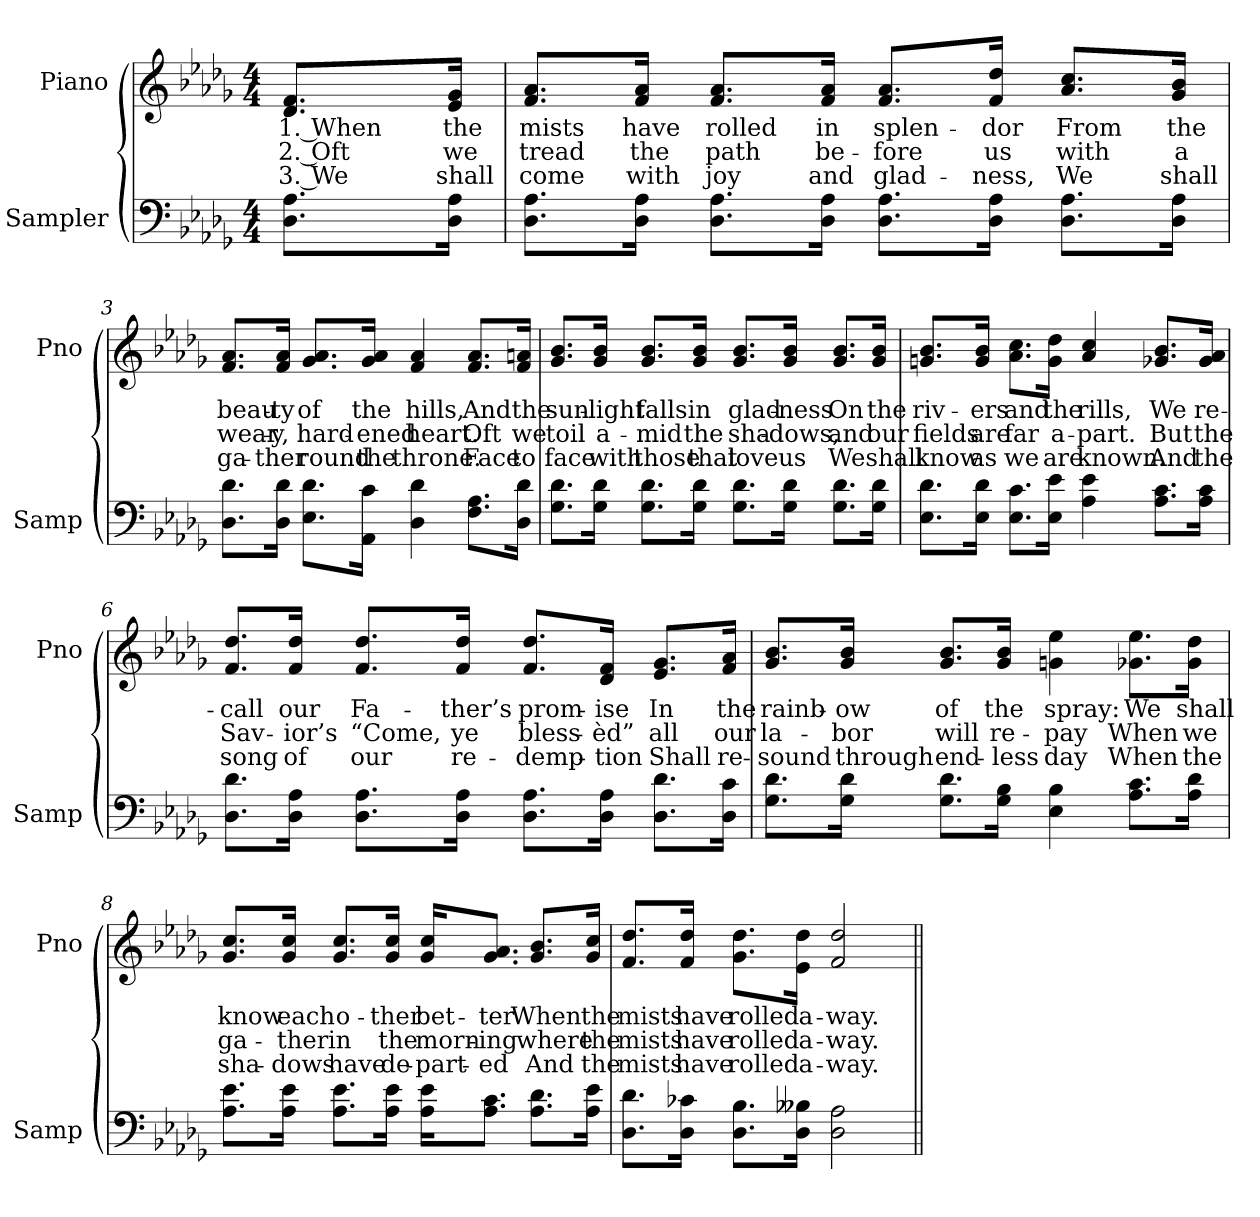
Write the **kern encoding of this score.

**kern	**kern	**text	**text	**text
*part2	*part1	*part1	*part1	*part1
*staff2	*staff1	*staff1	*staff1	*staff1
*I"Sampler	*I"Piano	*	*	*
*I'Samp	*I'Pno	*	*	*
*clefF4	*clefG2	*	*	*
*k[b-e-a-d-g-]	*k[b-e-a-d-g-]	*	*	*
*D-:	*D-:	*	*	*
*M4/4	*M4/4	*	*	*
=1	=1	=1	=1	=1
8.D-\ 8.A-\L	8.d-/ 8.f/L	1. When	2. Oft	3. We
16D-\ 16A-\Jk	16e-/ 16g-/Jk	the	we	shall
=2	=2	=2	=2	=2
8.D-\ 8.A-\L	8.f/ 8.a-/L	mists	tread	come
16D-\ 16A-\Jk	16f/ 16a-/Jk	have	the	with
8.D-\ 8.A-\L	8.f/ 8.a-/L	rolled	path	joy
16D-\ 16A-\Jk	16f/ 16a-/Jk	in	be-	and
8.D-\ 8.A-\L	8.f/ 8.a-/L	splen-	-fore	glad-
16D-\ 16A-\Jk	16f/ 16dd-/Jk	-dor	us	-ness,
8.D-\ 8.A-\L	8.a-/ 8.cc/L	From	with	We
16D-\ 16A-\Jk	16g-/ 16b-/Jk	the	a	shall
=3	=3	=3	=3	=3
8.D-\ 8.d-\L	8.f/ 8.a-/L	beau-	wear-	ga-
16D-\ 16d-\Jk	16f/ 16a-/Jk	-ty	-y,	-ther
8.E-\ 8.d-\L	8.g-/ 8.a-/L	of	hard-	round
16AA-\ 16c\Jk	16g-/ 16a-/Jk	the	-ened	the
4D-\ 4d-\	4f/ 4a-/	hills,	heart.	throne.
8.F\ 8.A-\L	8.f/ 8.a-/L	And	Oft	Face
16D-\ 16d-\Jk	16f/ 16an/Jk	the	we	to
=4	=4	=4	=4	=4
8.G-\ 8.d-\L	8.g-/ 8.b-/L	sun-	toil	face
16G-\ 16d-\Jk	16g-/ 16b-/Jk	-light	a-	with
8.G-\ 8.d-\L	8.g-/ 8.b-/L	falls	-mid	those
16G-\ 16d-\Jk	16g-/ 16b-/Jk	in	the	that
8.G-\ 8.d-\L	8.g-/ 8.b-/L	glad-	sha-	love
16G-\ 16d-\Jk	16g-/ 16b-/Jk	-ness	-dows,	us
8.G-\ 8.d-\L	8.g-/ 8.b-/L	On	and	We
16G-\ 16d-\Jk	16g-/ 16b-/Jk	the	our	shall
=5	=5	=5	=5	=5
8.E-\ 8.d-\L	8.gn/ 8.b-/L	riv-	fields	know
16E-\ 16d-\Jk	16g/ 16b-/Jk	-ers	are	as
8.E-\ 8.c\L	8.a-\ 8.cc\L	and	far	we
16E-\ 16e-\Jk	16g\ 16dd-\Jk	the	a-	are
4A-\ 4e-\	4a-/ 4cc/	rills,	-part.	known.
8.A-\ 8.c\L	8.g-X/ 8.b-/L	We	But	And
16A-\ 16c\Jk	16g-/ 16a-/Jk	re-	the	the
=6	=6	=6	=6	=6
8.D-\ 8.d-\L	8.f/ 8.dd-/L	-call	Sav-	song
16D-\ 16A-\Jk	16f/ 16dd-/Jk	our	-ior’s	of
8.D-\ 8.A-\L	8.f/ 8.dd-/L	Fa-	“Come,	our
16D-\ 16A-\Jk	16f/ 16dd-/Jk	-ther’s	ye	re-
8.D-\ 8.A-\L	8.f/ 8.dd-/L	prom-	bless-	-demp-
16D-\ 16A-\Jk	16d-/ 16f/Jk	-ise	-èd”	-tion
8.D-\ 8.d-\L	8.e-/ 8.g-/L	In	all	Shall
16D-\ 16c\Jk	16f/ 16a-/Jk	the	our	re-
=7	=7	=7	=7	=7
8.G-\ 8.d-\L	8.g-/ 8.b-/L	rainb-	la-	-sound
16G-\ 16d-\Jk	16g-/ 16b-/Jk	-ow	-bor	through
8.G-\ 8.d-\L	8.g-/ 8.b-/L	of	will	end-
16G-\ 16B-\Jk	16g-/ 16b-/Jk	the	re-	-less
4E-\ 4B-\	4gn\ 4ee-\	spray:	-pay	day
8.A-\ 8.c\L	8.g-X\ 8.ee-\L	We	When	When
16A-\ 16d-\Jk	16g-\ 16dd-\Jk	shall	we	the
=8	=8	=8	=8	=8
8.A-\ 8.e-\L	8.g-/ 8.cc/L	know	ga-	sha-
16A-\ 16e-\Jk	16g-/ 16cc/Jk	each	-ther	-dows
8.A-\ 8.e-\L	8.g-/ 8.cc/L	o-	in	have
16A-\ 16e-\Jk	16g-/ 16cc/Jk	-ther	the	de-
16A-\ 16e-\KL	16g-/ 16cc/KL	bet-	morn-	-part-
8.A-\ 8.c\J	8.g-/ 8.a-/J	-ter	-ing	-ed
8.A-\ 8.d-\L	8.g-/ 8.b-/L	When	where	And
16A-\ 16e-\Jk	16g-/ 16cc/Jk	the	the	the
=9	=9	=9	=9	=9
8.D-\ 8.d-\L	8.f/ 8.dd-/L	mists	mists	mists
16D-\ 16c-X\Jk	16f/ 16dd-/Jk	have	have	have
8.D-\ 8.B-\L	8.g-\ 8.dd-\L	rolled	rolled	rolled
16D-\ 16B--X\Jk	16e-\ 16dd-\Jk	a-	a-	a-
2D-\ 2A-\	2f/ 2dd-/	-way.	-way.	-way.
=||	=||	=||	=||	=||
*-	*-	*-	*-	*-
